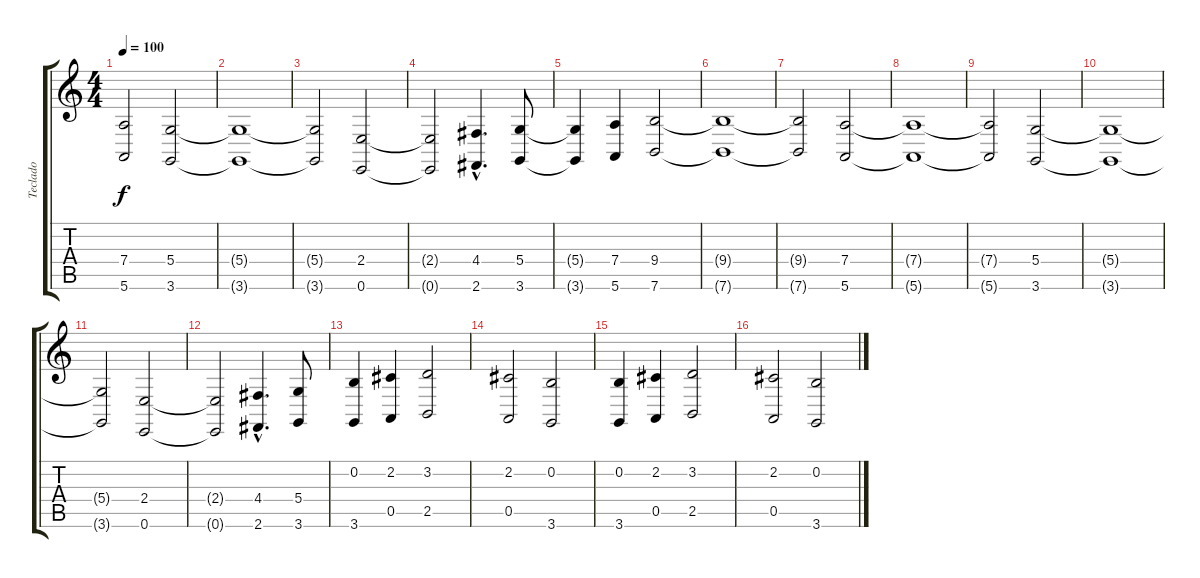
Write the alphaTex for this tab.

\track ("Teclado" "Teclado") {instrument stringensemble2}
\staff {score tabs}
\tuning (E4 B3 G3 D3 A2 E2) {hide}
\ts (4 4)
\tempo 100
\clef g2
\ks c
(7.4{t} 5.6{t}).2{dy f} (5.4 3.6).2 |
(5.4{t} 3.6{t}).1 |
(5.4{t} 3.6{t}).2 (2.4 0.6).2 |
(2.4{t} 0.6{t}).2 (4.4{hac} 2.6{hac}).4{d} (5.4 3.6).8 |
(5.4{t} 3.6{t}).4 (7.4 5.6).4 (9.4 7.6).2 |
(9.4{t} 7.6{t}).1 |
(9.4{t} 7.6{t}).2 (7.4 5.6).2 |
(7.4{t} 5.6{t}).1 |
(7.4{t} 5.6{t}).2 (5.4 3.6).2 |
(5.4{t} 3.6{t}).1 |
(5.4{t} 3.6{t}).2 (2.4 0.6).2 |
(2.4{t} 0.6{t}).2 (4.4{hac} 2.6{hac}).4{d} (5.4 3.6).8 |
(0.2 3.6).4 (2.2 0.5).4 (3.2 2.5).2 |
(2.2 0.5).2 (0.2 3.6).2 |
(0.2 3.6).4 (2.2 0.5).4 (3.2 2.5).2 |
(2.2 0.5).2 (0.2 3.6).2
